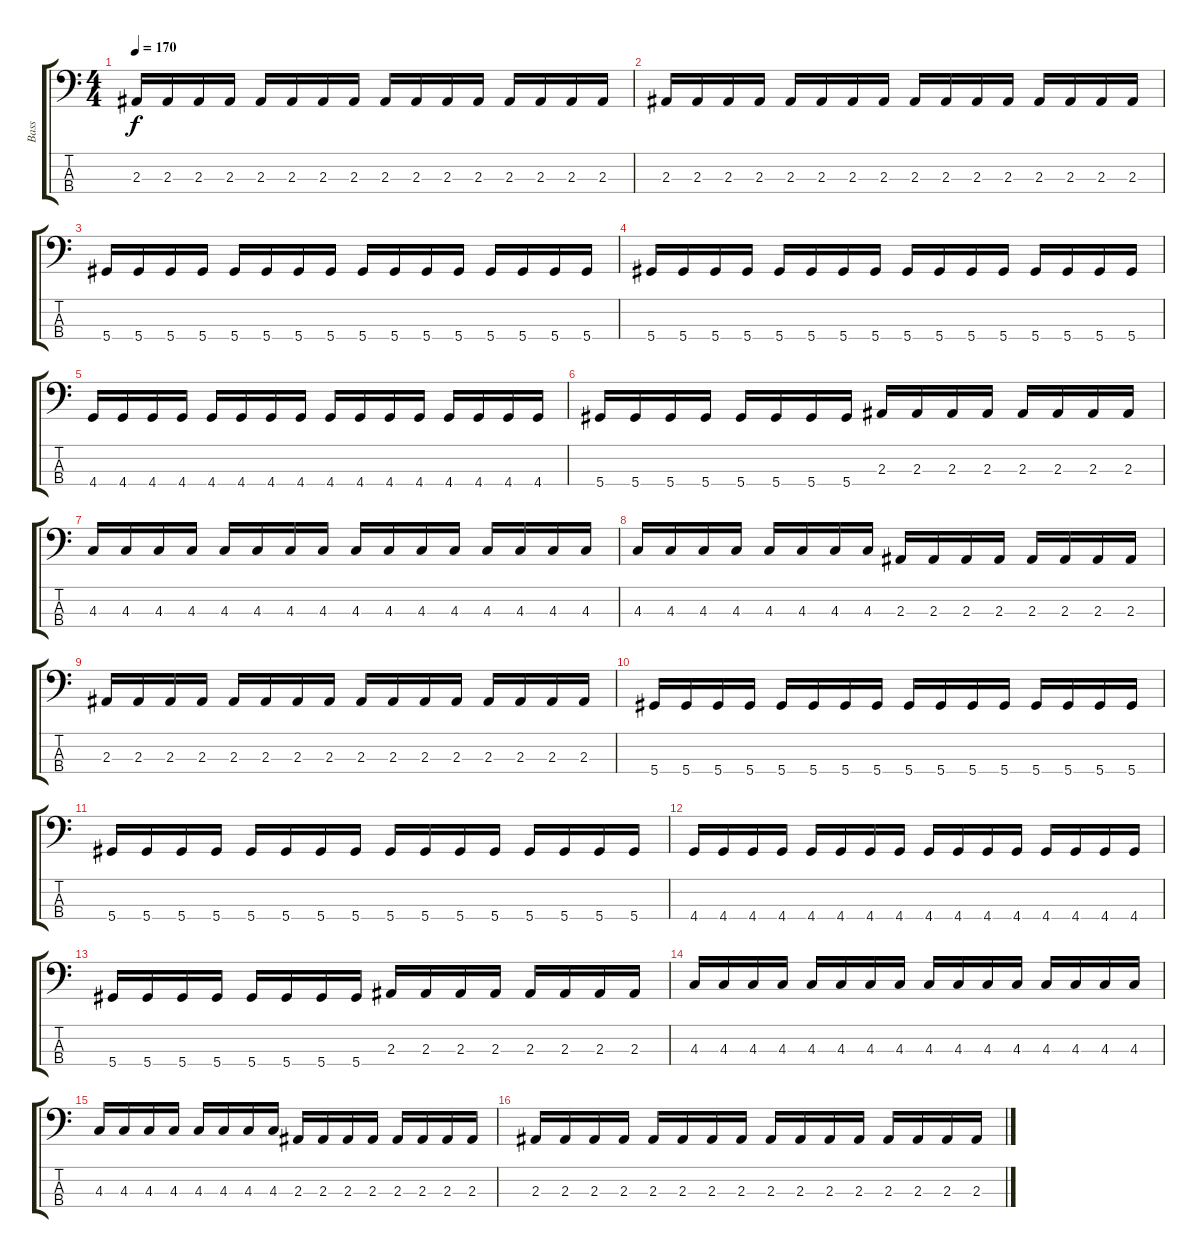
\track ("Bass" "Bass") {instrument electricbassfinger}
\staff {score tabs}
\tuning (Gb2 Db2 Ab1 Eb1) {hide}
\ts (4 4)
\tempo 170
\clef f4
\ks c
2.3.16{dy f} 2.3.16 2.3.16 2.3.16 2.3.16 2.3.16 2.3.16 2.3.16 2.3.16 2.3.16 2.3.16 2.3.16 2.3.16 2.3.16 2.3.16 2.3.16 |
2.3.16 2.3.16 2.3.16 2.3.16 2.3.16 2.3.16 2.3.16 2.3.16 2.3.16 2.3.16 2.3.16 2.3.16 2.3.16 2.3.16 2.3.16 2.3.16 |
5.4.16 5.4.16 5.4.16 5.4.16 5.4.16 5.4.16 5.4.16 5.4.16 5.4.16 5.4.16 5.4.16 5.4.16 5.4.16 5.4.16 5.4.16 5.4.16 |
5.4.16 5.4.16 5.4.16 5.4.16 5.4.16 5.4.16 5.4.16 5.4.16 5.4.16 5.4.16 5.4.16 5.4.16 5.4.16 5.4.16 5.4.16 5.4.16 |
4.4.16 4.4.16 4.4.16 4.4.16 4.4.16 4.4.16 4.4.16 4.4.16 4.4.16 4.4.16 4.4.16 4.4.16 4.4.16 4.4.16 4.4.16 4.4.16 |
5.4.16 5.4.16 5.4.16 5.4.16 5.4.16 5.4.16 5.4.16 5.4.16 2.3.16 2.3.16 2.3.16 2.3.16 2.3.16 2.3.16 2.3.16 2.3.16 |
4.3.16 4.3.16 4.3.16 4.3.16 4.3.16 4.3.16 4.3.16 4.3.16 4.3.16 4.3.16 4.3.16 4.3.16 4.3.16 4.3.16 4.3.16 4.3.16 |
4.3.16 4.3.16 4.3.16 4.3.16 4.3.16 4.3.16 4.3.16 4.3.16 2.3.16 2.3.16 2.3.16 2.3.16 2.3.16 2.3.16 2.3.16 2.3.16 |
2.3.16 2.3.16 2.3.16 2.3.16 2.3.16 2.3.16 2.3.16 2.3.16 2.3.16 2.3.16 2.3.16 2.3.16 2.3.16 2.3.16 2.3.16 2.3.16 |
5.4.16 5.4.16 5.4.16 5.4.16 5.4.16 5.4.16 5.4.16 5.4.16 5.4.16 5.4.16 5.4.16 5.4.16 5.4.16 5.4.16 5.4.16 5.4.16 |
5.4.16 5.4.16 5.4.16 5.4.16 5.4.16 5.4.16 5.4.16 5.4.16 5.4.16 5.4.16 5.4.16 5.4.16 5.4.16 5.4.16 5.4.16 5.4.16 |
4.4.16 4.4.16 4.4.16 4.4.16 4.4.16 4.4.16 4.4.16 4.4.16 4.4.16 4.4.16 4.4.16 4.4.16 4.4.16 4.4.16 4.4.16 4.4.16 |
5.4.16 5.4.16 5.4.16 5.4.16 5.4.16 5.4.16 5.4.16 5.4.16 2.3.16 2.3.16 2.3.16 2.3.16 2.3.16 2.3.16 2.3.16 2.3.16 |
4.3.16 4.3.16 4.3.16 4.3.16 4.3.16 4.3.16 4.3.16 4.3.16 4.3.16 4.3.16 4.3.16 4.3.16 4.3.16 4.3.16 4.3.16 4.3.16 |
4.3.16 4.3.16 4.3.16 4.3.16 4.3.16 4.3.16 4.3.16 4.3.16 2.3.16 2.3.16 2.3.16 2.3.16 2.3.16 2.3.16 2.3.16 2.3.16 |
2.3.16 2.3.16 2.3.16 2.3.16 2.3.16 2.3.16 2.3.16 2.3.16 2.3.16 2.3.16 2.3.16 2.3.16 2.3.16 2.3.16 2.3.16 2.3.16
